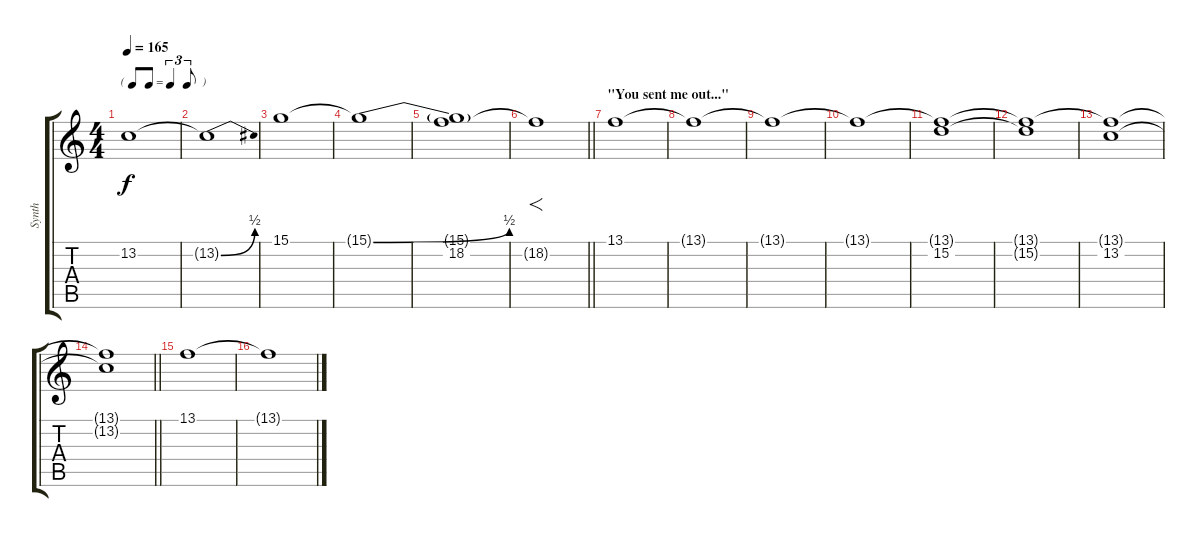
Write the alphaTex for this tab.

\track ("Synth" "Synth") {instrument synthstrings1}
\staff {score tabs}
\tuning (E4 B3 G3 D3 A2 D2) {hide}
\ts (4 4)
\tf triplet8th
\tempo 165
\clef g2
\ks c
13.2.1{dy f} |
13.2{be (bend 0 0 60 2) t}.1 |
15.1.1 |
15.1{be (bend 0 0 60 2) t}.1 |
(15.1{t} 18.2).1{volume 0} |
\barLineRight lightlight
18.2{t}.1{f volume 9} |
\section ("" "\"You sent me out...\"")
13.1.1 |
13.1{t}.1 |
13.1{t}.1 |
13.1{t}.1 |
(13.1{t} 15.2).1 |
(13.1{t} 15.2{t}).1 |
(13.1{t} 13.2).1 |
\barLineRight lightlight
(13.1{t} 13.2{t}).1 |
13.1.1 |
13.1{t}.1
